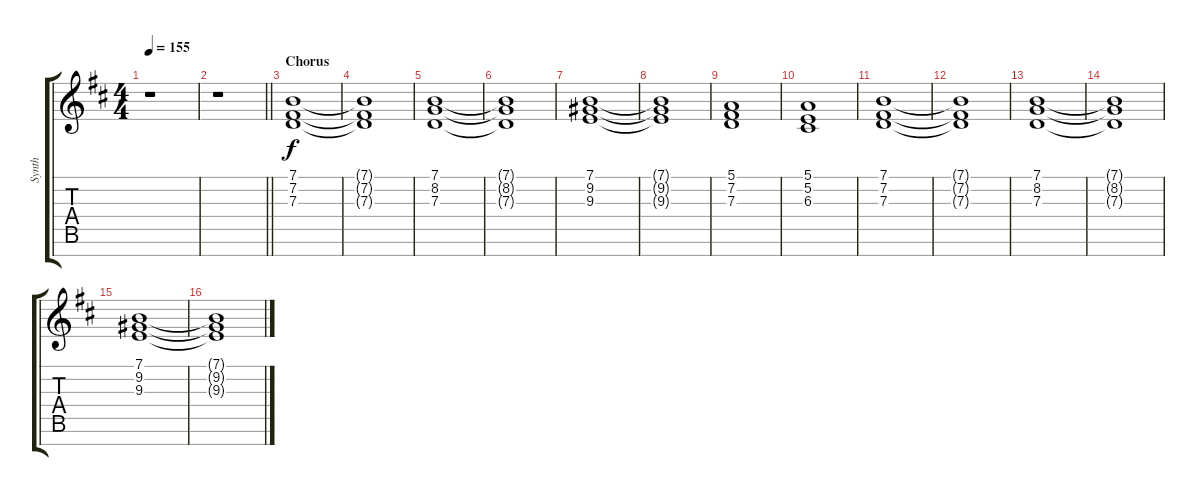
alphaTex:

\track ("Synth" "Synth") {instrument lead1square}
\staff {score tabs}
\tuning (E4 B3 G3 D3 A2 E2 B1) {hide}
\ts (4 4)
\tempo 155
\clef g2
\ks d
r.1{dy f} |
\barLineRight lightlight
r.1 |
\section ("" "Chorus")
(7.1 7.2 7.3).1 |
(7.1{t} 7.2{t} 7.3{t}).1 |
(7.1 8.2 7.3).1 |
(7.1{t} 8.2{t} 7.3{t}).1 |
(7.1 9.2 9.3).1 |
(7.1{t} 9.2{t} 9.3{t}).1 |
(5.1 7.2 7.3).1 |
(5.1 5.2 6.3).1 |
(7.1 7.2 7.3).1 |
(7.1{t} 7.2{t} 7.3{t}).1 |
(7.1 8.2 7.3).1 |
(7.1{t} 8.2{t} 7.3{t}).1 |
(7.1 9.2 9.3).1 |
(7.1{t} 9.2{t} 9.3{t}).1
